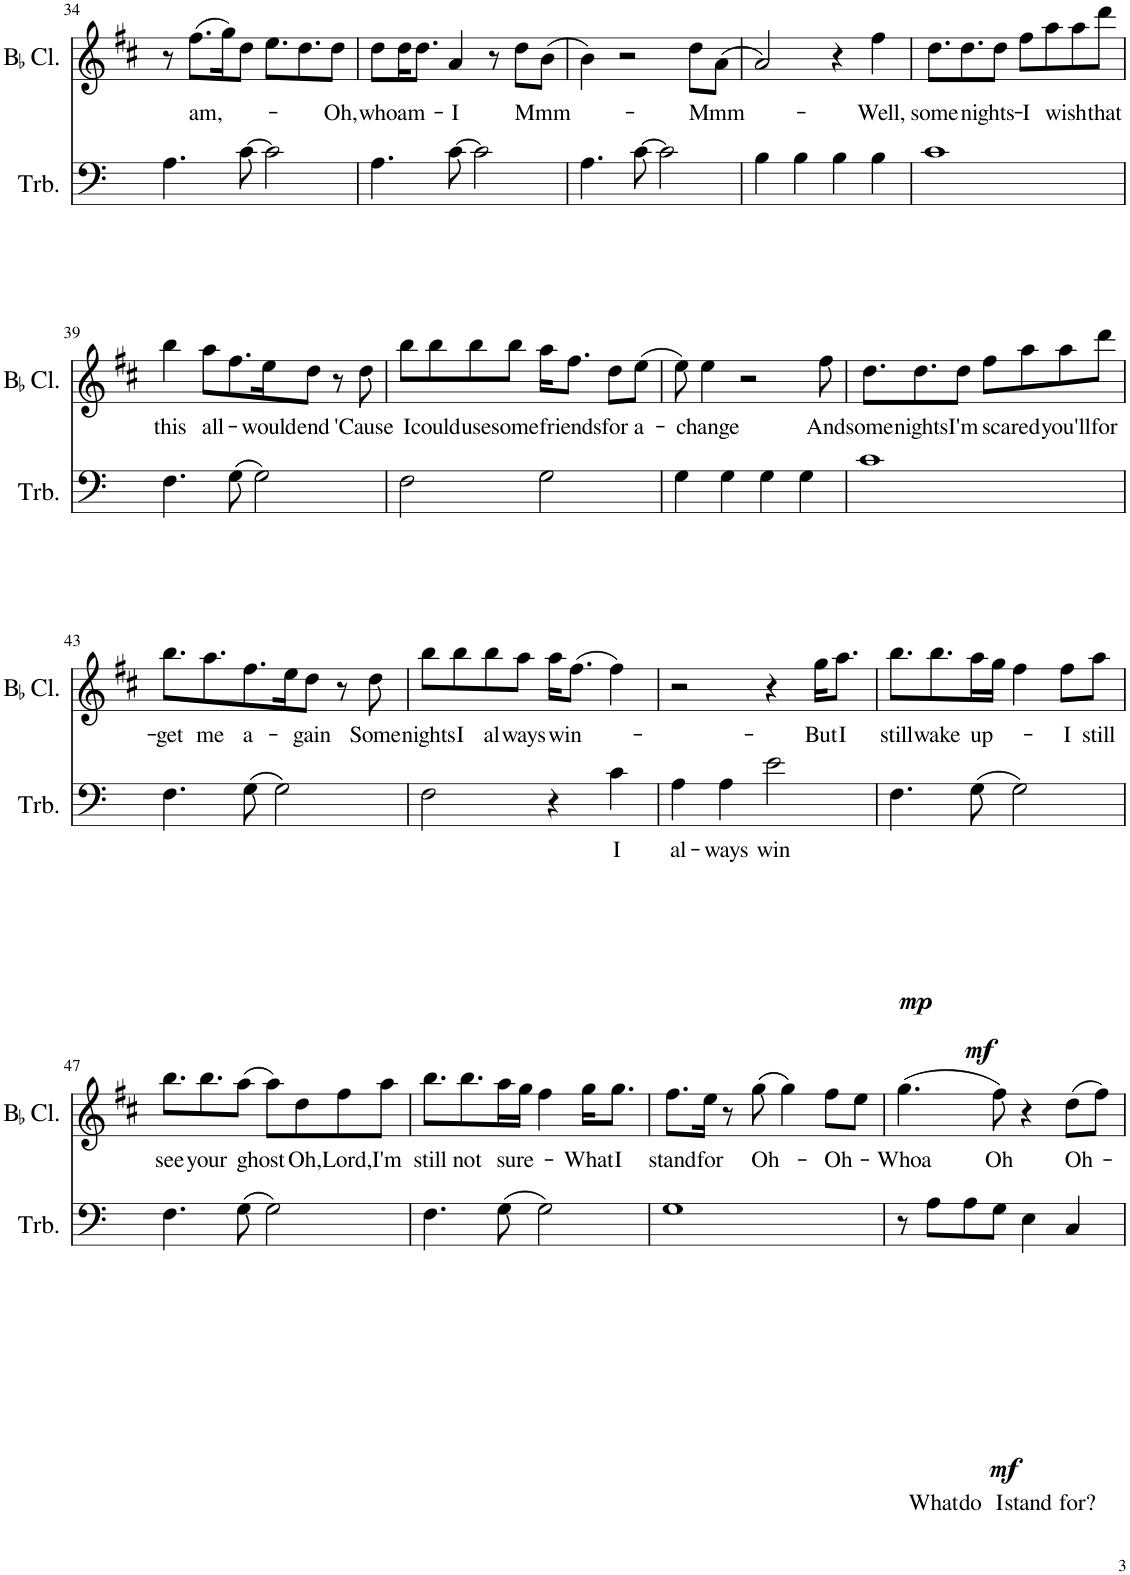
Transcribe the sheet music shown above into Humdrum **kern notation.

**kern	**text	**dynam	**kern	**text
*part2	*part2	*part2	*part1	*part1
*staff2	*staff2	*staff2	*staff1	*staff1
*I"Trombone	*	*	*I"BaccidentalFlat Clarinet	*
*I'Trb.	*	*	*I'BaccidentalFlat Cl.	*
!!LO:PB:g=z
*clefF4	*	*	*clefG2	*
*	*	*	*Trd1c2	*
*k[]	*	*	*k[f#c#]	*
*M4/4	*	*	*M4/4	*
=34	=34	=34	=34	=34
4.A\	.	.	8r	.
!	!	!	!	!LO:LY:b
.	.	.	(8.ff#\L	am,-
.	.	.	16gg\K)	.
[8c\	.	.	8dd\J	.
2c\]	.	.	8.ee\L	.
.	.	.	8.dd\	.
!	!	!	!	!LO:LY:b
.	.	.	8dd\J	-Oh,
=35	=35	=35	=35	=35
!	!	!	!	!LO:LY:b
4.A\	.	.	8dd\L	who
!	!	!	!	!LO:LY:b
.	.	.	16dd\K	am-
.	.	.	8.dd\J	.
!	!	!	!	!LO:LY:b
[8c\	.	.	4a/	-I
2c\]	.	.	.	.
.	.	.	8r	.
!	!	!	!	!LO:LY:b
.	.	.	8dd\L	Mmm-
.	.	.	(8b\J	.
=36	=36	=36	=36	=36
4.A\	.	.	4b\)	.
.	.	.	2r	.
[8c\	.	.	.	.
2c\]	.	.	.	.
!	!	!	!	!LO:LY:b
.	.	.	8dd\L	-Mmm-
.	.	.	(8a\J	.
=37	=37	=37	=37	=37
4B\	.	.	2a/)	.
4B\	.	.	.	.
4B\	.	.	4r	.
!	!	!	!	!LO:LY:b
4B\	.	.	4ff#\	-Well,
=38	=38	=38	=38	=38
!	!	!	!	!LO:LY:b
1c	.	.	8.dd\L	some
!	!	!	!	!LO:LY:b
.	.	.	8.dd\	nights-
.	.	.	8dd\J	.
!	!	!	!	!LO:LY:b
.	.	.	8ff#\L	-I
!	!	!	!	!LO:LY:b
.	.	.	8aa\	wish-
.	.	.	8aa\	.
!	!	!	!	!LO:LY:b
.	.	.	8ddd\J	-that
!!LO:LB:g=z
=39	=39	=39	=39	=39
!	!	!	!	!LO:LY:b
4.F\	.	.	4bb\	this
!	!	!	!	!LO:LY:b
.	.	.	8aa\L	all-
(8G\	.	.	8.ff#\	.
2G\)	.	.	.	.
!	!	!	!	!LO:LY:b
.	.	.	16ee\K	-would
!	!	!	!	!LO:LY:b
.	.	.	8dd\J	end
.	.	.	8r	.
!	!	!	!	!LO:LY:b
.	.	.	8dd\	'Cause
=40	=40	=40	=40	=40
!	!	!	!	!LO:LY:b
2F\	.	.	8bb\L	I
!	!	!	!	!LO:LY:b
.	.	.	8bb\	could
!	!	!	!	!LO:LY:b
.	.	.	8bb\	use
!	!	!	!	!LO:LY:b
.	.	.	8bb\J	some
!	!	!	!	!LO:LY:b
2G\	.	.	16aa\KL	friends-
.	.	.	8.ff#\J	.
!	!	!	!	!LO:LY:b
.	.	.	8dd\L	-for
!	!	!	!	!LO:LY:b
.	.	.	(8ee\J	a-
=41	=41	=41	=41	=41
4G\	.	.	8ee\)	.
!	!	!	!	!LO:LY:b
.	.	.	4ee\	-change
4G\	.	.	.	.
.	.	.	2r	.
4G\	.	.	.	.
4G\	.	.	.	.
!	!	!	!	!LO:LY:b
.	.	.	8ff#\	And
=42	=42	=42	=42	=42
!	!	!	!	!LO:LY:b
1c	.	.	8.dd\L	some
!	!	!	!	!LO:LY:b
.	.	.	8.dd\	nights
!	!	!	!	!LO:LY:b
.	.	.	8dd\J	I'm
!	!	!	!	!LO:LY:b
.	.	.	8ff#\L	scared-
.	.	.	8aa\	.
!	!	!	!	!LO:LY:b
.	.	.	8aa\	-you'll
!	!	!	!	!LO:LY:b
.	.	.	8ddd\J	for-
!!LO:LB:g=z
=43	=43	=43	=43	=43
!	!	!	!	!LO:LY:b
4.F\	.	.	8.bb\L	-get
!	!	!	!	!LO:LY:b
.	.	.	8.aa\	me
!	!	!	!	!LO:LY:b
(8G\	.	.	8.ff#\	a-
2G\)	.	.	.	.
.	.	.	16ee\K	.
!	!	!	!	!LO:LY:b
.	.	.	8dd\J	-gain
.	.	.	8r	.
!	!	!	!	!LO:LY:b
.	.	.	8dd\	Some
=44	=44	=44	=44	=44
!	!	!	!	!LO:LY:b
2F\	.	.	8bb\L	nights
!	!	!	!	!LO:LY:b
.	.	.	8bb\	I
!	!	!	!	!LO:LY:b
.	.	.	8bb\	al-
!	!	!	!	!LO:LY:b
.	.	.	8aa\J	-ways
!	!	!	!	!LO:LY:b
4r	.	.	16aa\KL	win-
.	.	.	(8.ff#\J	.
!	!LO:LY:b	!LO:DY:b	!	!
4c\	I	mf	4ff#\)	.
=45	=45	=45	=45	=45
!	!LO:LY:b	!	!	!
4A\	al-	.	2r	.
!	!LO:LY:b	!	!	!
4A\	-ways	.	.	.
!	!LO:LY:b	!	!	!
2e\	win	.	4r	.
!	!	!	!	!LO:LY:b
.	.	.	16gg\KL	-But
!	!	!	!	!LO:LY:b
.	.	.	8.aa\J	I
=46	=46	=46	=46	=46
!	!	!LO:DY:b	!	!LO:LY:b
4.F\	.	mp	8.bb\L	still
!	!	!	!	!LO:LY:b
.	.	.	8.bb\	wake
!	!	!	!	!LO:LY:b
(8G\	.	.	16aa\L	up-
.	.	.	16gg\JJ	.
2G\)	.	.	4ff#\	.
!	!	!	!	!LO:LY:b
.	.	.	8ff#\L	-I
!	!	!	!	!LO:LY:b
.	.	.	8aa\J	still
!!LO:LB:g=z
=47	=47	=47	=47	=47
!	!	!	!	!LO:LY:b
4.F\	.	.	8.bb\L	see
!	!	!	!	!LO:LY:b
.	.	.	8.bb\	your
!	!	!	!	!LO:LY:b
(8G\	.	.	(8aa\J	ghost-
2G\)	.	.	8aa\L)	.
!	!	!	!	!LO:LY:b
.	.	.	8dd\	-Oh,
!	!	!	!	!LO:LY:b
.	.	.	8ff#\	Lord,
!	!	!	!	!LO:LY:b
.	.	.	8aa\J	I'm
=48	=48	=48	=48	=48
!	!	!	!	!LO:LY:b
4.F\	.	.	8.bb\L	still
!	!	!	!	!LO:LY:b
.	.	.	8.bb\	not
!	!	!	!	!LO:LY:b
(8G\	.	.	16aa\L	sure-
.	.	.	16gg\JJ	.
2G\)	.	.	4ff#\	.
!	!	!	!	!LO:LY:b
.	.	.	16gg\KL	-What
!	!	!	!	!LO:LY:b
.	.	.	8.gg\J	I
=49	=49	=49	=49	=49
!	!	!	!	!LO:LY:b
1G	.	.	8.ff#\L	stand
!	!	!	!	!LO:LY:b
.	.	.	16ee\Jk	for
.	.	.	8r	.
!	!	!	!	!LO:LY:b
.	.	.	(8gg\	Oh-
.	.	.	4gg\)	.
!	!	!	!	!LO:LY:b
.	.	.	8ff#\L	-Oh-
.	.	.	8ee\J	.
=50	=50	=50	=50	=50
!	!	!	!	!LO:LY:b
8r	.	.	(4.gg\	Whoa
!	!LO:LY:b	!LO:DY:b	!	!
8A\L	What	mf	.	.
!	!LO:LY:b	!	!	!
8A\	do	.	.	.
!	!LO:LY:b	!	!	!LO:LY:b
8G\J	I	.	8ff#\)	Oh
!	!LO:LY:b	!	!	!
4E\	stand	.	4r	.
!	!LO:LY:b	!	!	!LO:LY:b
4C/	for?	.	(8dd\L	Oh-
.	.	.	8ff#\J)	.
=	=	=	=	=
*-	*-	*-	*-	*-
